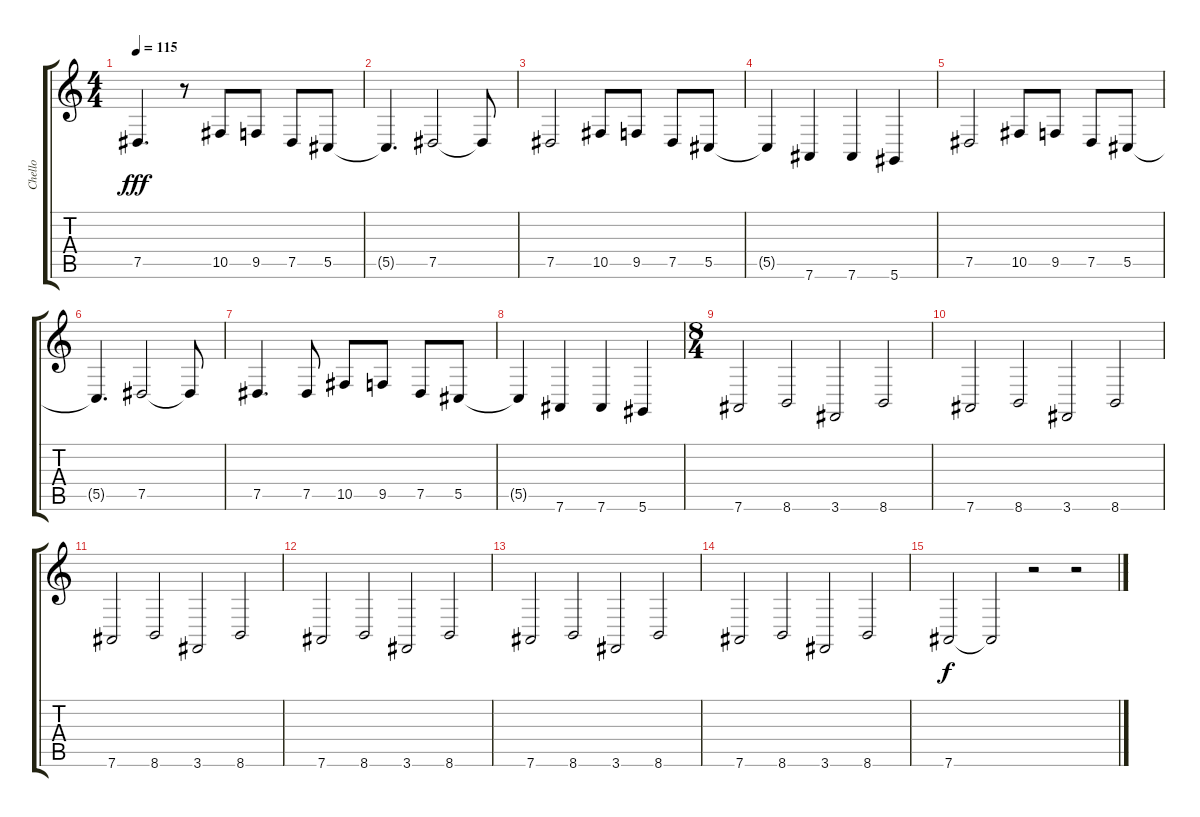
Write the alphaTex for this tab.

\track ("Chello" "Chello") {instrument cello}
\staff {score tabs}
\tuning (Eb4 Bb3 Gb3 Db3 Ab2 Eb2) {hide}
\ts (4 4)
\tempo 115
\clef g2
\ks c
7.5.4{d dy fff} r.8 10.5.8 9.5.8 7.5.8 5.5.8 |
5.5{t}.4{d} 7.5.2 7.5{t}.8 |
7.5.2 10.5.8 9.5.8 7.5.8 5.5.8 |
5.5{t}.4 7.6.4 7.6.4 5.6.4 |
7.5.2 10.5.8 9.5.8 7.5.8 5.5.8 |
5.5{t}.4{d} 7.5.2 7.5{t}.8 |
7.5.4{d} 7.5.8 10.5.8 9.5.8 7.5.8 5.5.8 |
5.5{t}.4 7.6.4 7.6.4 5.6.4 |
\ts (8 4)
7.6.2 8.6.2 3.6.2 8.6.2 |
7.6.2 8.6.2 3.6.2 8.6.2 |
7.6.2 8.6.2 3.6.2 8.6.2 |
7.6.2 8.6.2 3.6.2 8.6.2 |
7.6.2 8.6.2 3.6.2 8.6.2 |
7.6.2 8.6.2 3.6.2 8.6.2 |
7.6.2{dy f} 7.6{t}.2 r.2 r.2
